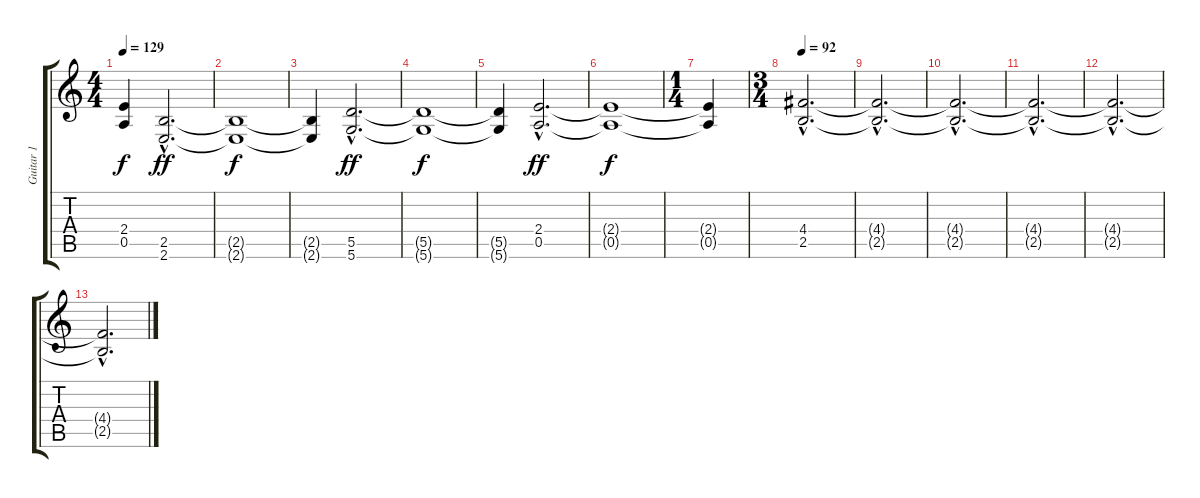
\track ("Guitar 1" "Guitar 1") {instrument distortionguitar}
\staff {score tabs}
\tuning (E4 B3 G3 D3 A2 D2) {hide}
\ts (4 4)
\tempo 129
\clef g2
\ks c
(2.4{t} 0.5{t}).4{dy f} (2.5{hac} 2.6{hac}).2{d dy ff} |
(2.5{t} 2.6{t}).1{dy f} |
(2.5{t} 2.6{t}).4 (5.5{hac} 5.6{hac}).2{d dy ff} |
(5.5{t} 5.6{t}).1{dy f} |
(5.5{t} 5.6{t}).4 (2.4{hac} 0.5{hac}).2{d dy ff} |
(2.4{t} 0.5{t}).1{dy f} |
\ts (1 4)
(2.4{t} 0.5{t}).4 |
\ts (3 4)
\tempo 92
(4.4{hac} 2.5{hac}).2{d} |
(4.4{hac t} 2.5{hac t}).2{d volume 15} |
(4.4{hac t} 2.5{hac t}).2{d volume 14} |
(4.4{hac t} 2.5{hac t}).2{d volume 12} |
(4.4{hac t} 2.5{hac t}).2{d volume 10} |
(4.4{hac t} 2.5{hac t}).2{d volume 8}
